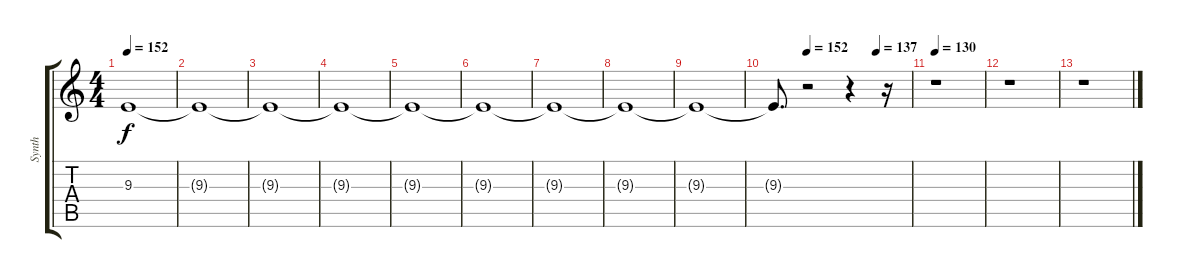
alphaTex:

\track ("Synth" "Synth") {instrument synthstrings1}
\staff {score tabs}
\tuning (E4 B3 G3 D3 A2 E2) {hide}
\ts (4 4)
\tempo 152
\clef g2
\ks c
9.3{t}.1{dy f} |
9.3{t}.1 |
9.3{t}.1 |
9.3{t}.1 |
9.3{t}.1 |
9.3{t}.1 |
9.3{t}.1 |
9.3{t}.1 |
9.3{t}.1 |
\tempo (152 0.25)
\tempo (137 0.75)
9.3{t}.8{d} r.2 r.4 r.16 |
\tempo 130
r.1 |
r.1 |
r.1
